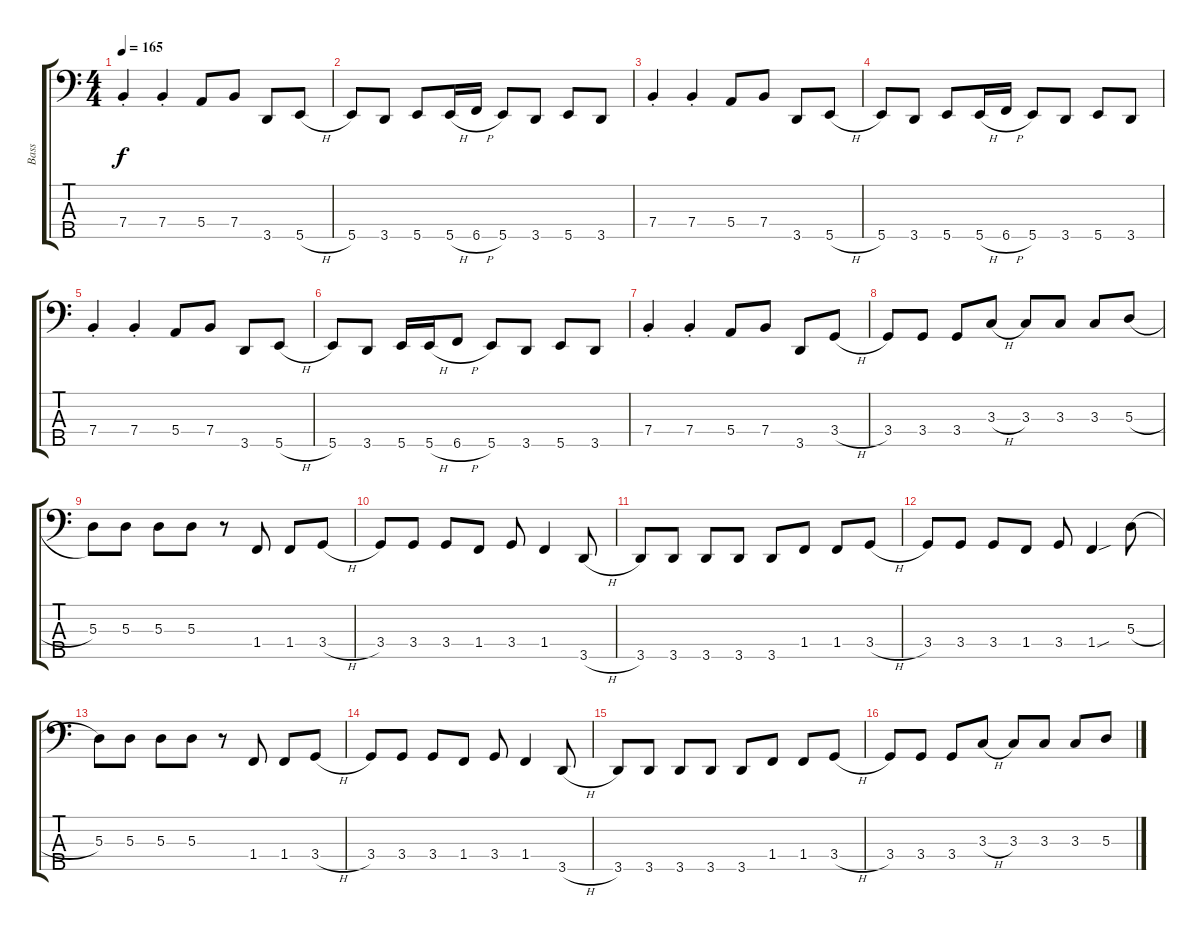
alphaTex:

\track ("Bass" "Bass") {instrument electricbassfinger}
\staff {score tabs}
\tuning (G2 D2 A1 E1 B0) {hide}
\ts (4 4)
\tempo 165
\clef f4
\ks c
7.4{st}.4{dy f} 7.4{st}.4 5.4.8 7.4.8 3.5.8 5.5{h}.8 |
5.5.8 3.5.8 5.5.8 5.5{h}.16 6.5{h}.16 5.5.8 3.5.8 5.5.8 3.5.8 |
7.4{st}.4 7.4{st}.4 5.4.8 7.4.8 3.5.8 5.5{h}.8 |
5.5.8 3.5.8 5.5.8 5.5{h}.16 6.5{h}.16 5.5.8 3.5.8 5.5.8 3.5.8 |
7.4{st}.4 7.4{st}.4 5.4.8 7.4.8 3.5.8 5.5{h}.8 |
5.5.8 3.5.8 5.5.16 5.5{h}.16 6.5{h}.8 5.5.8 3.5.8 5.5.8 3.5.8 |
7.4{st}.4 7.4{st}.4 5.4.8 7.4.8 3.5.8 3.4{h}.8 |
3.4.8 3.4.8 3.4.8 3.3{h}.8 3.3.8 3.3.8 3.3.8 5.3{h}.8 |
5.3.8 5.3.8 5.3.8 5.3.8 r.8 1.4.8 1.4.8 3.4{h}.8 |
3.4.8 3.4.8 3.4.8 1.4.8 3.4.8 1.4.4 3.5{h}.8 |
3.5.8 3.5.8 3.5.8 3.5.8 3.5.8 1.4.8 1.4.8 3.4{h}.8 |
3.4.8 3.4.8 3.4.8 1.4.8 3.4.8 1.4{sou}.4 5.3{h}.8 |
5.3.8 5.3.8 5.3.8 5.3.8 r.8 1.4.8 1.4.8 3.4{h}.8 |
3.4.8 3.4.8 3.4.8 1.4.8 3.4.8 1.4.4 3.5{h}.8 |
3.5.8 3.5.8 3.5.8 3.5.8 3.5.8 1.4.8 1.4.8 3.4{h}.8 |
3.4.8 3.4.8 3.4.8 3.3{h}.8 3.3.8 3.3.8 3.3.8 5.3{h}.8
